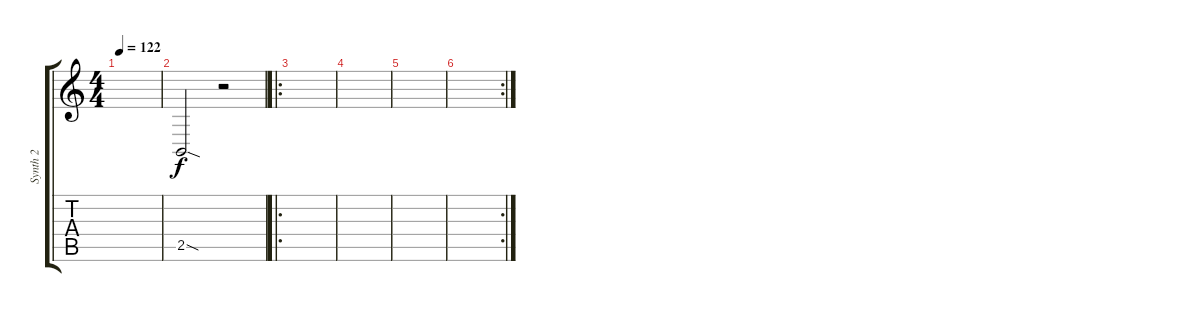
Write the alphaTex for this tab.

\track ("Synth 2" "Synth 2") {instrument synthvoice}
\staff {score tabs}
\tuning (E4 B3 G3 D3 A2 E2) {hide}
\ts (4 4)
\tempo 122
\clef g2
\ks c
|
2.5{sod}.2{dy f} r.2 |
\ro
|
|
|
\rc 2
